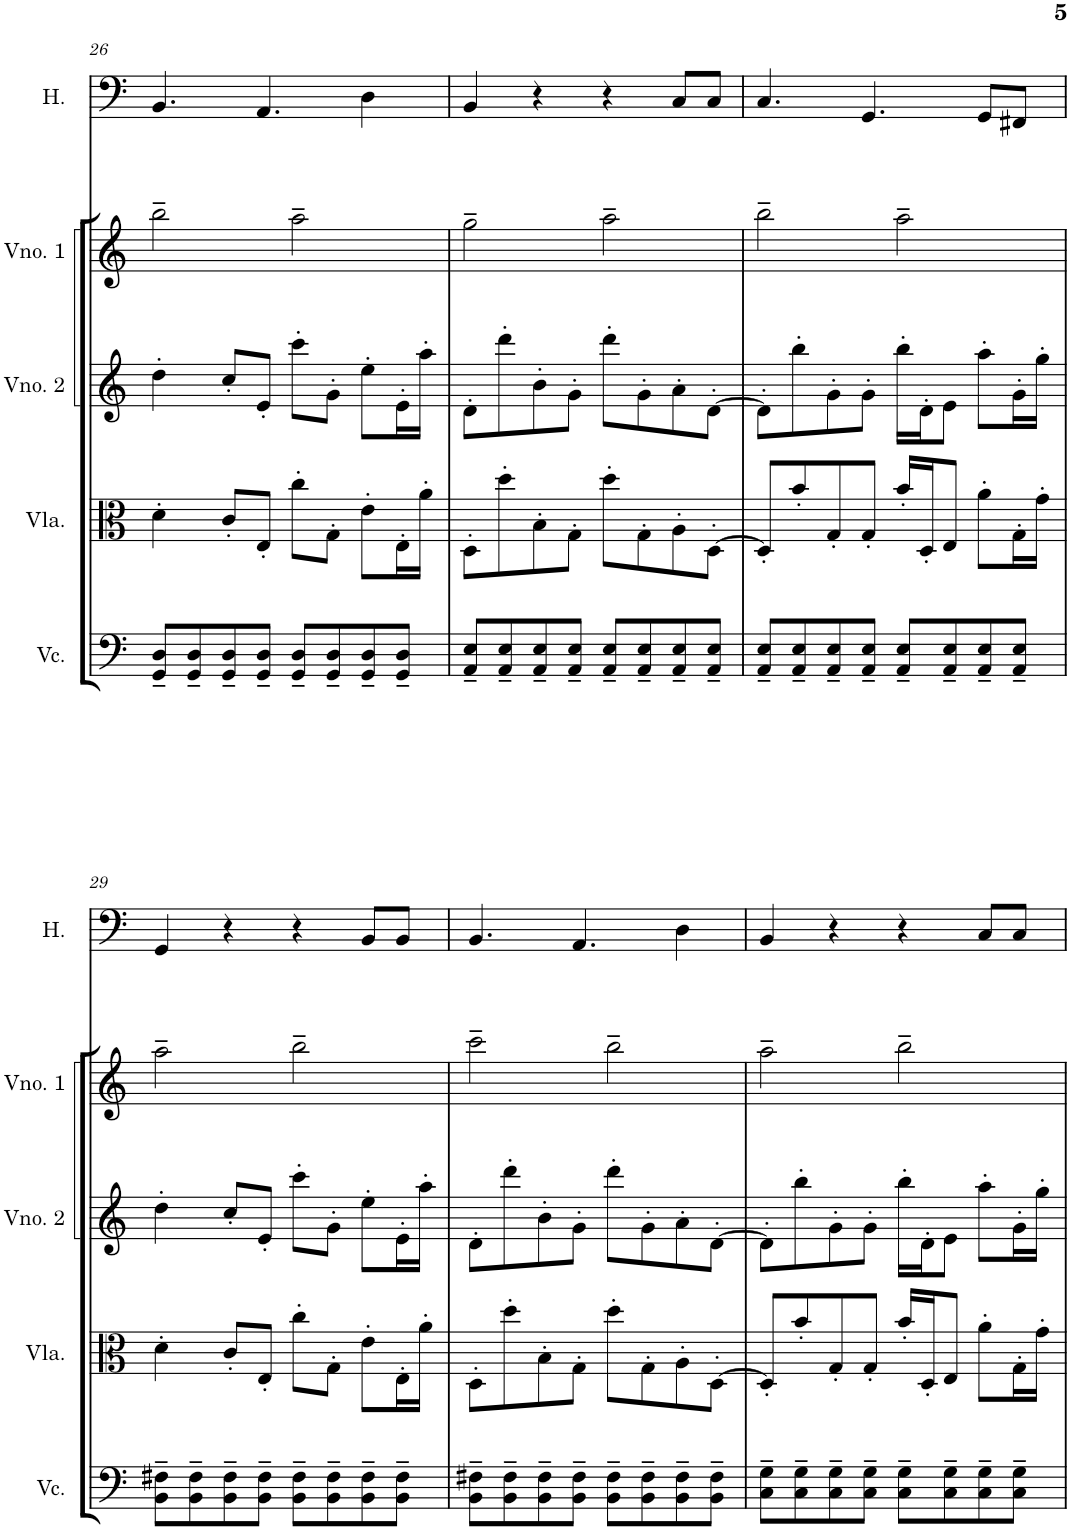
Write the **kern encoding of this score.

**kern	**kern	**kern	**kern	**kern
*part5	*part4	*part3	*part2	*part1
*staff5	*staff4	*staff3	*staff2	*staff1
*I"Violoncelo	*I"Viola	*I"Violino 2	*I"Violino 1	*I"Homens
*I'Vc.	*I'Vla.	*I'Vno. 2	*I'Vno. 1	*I'H.
!!LO:PB:g=z
*clefF4	*clefC3	*clefG2	*clefG2	*clefF4
*k[]	*k[]	*k[]	*k[]	*k[]
*M4/4	*M4/4	*M4/4	*M4/4	*M4/4
=26	=26	=26	=26	=26
8GG/~ 8D/~L	4d'\	4dd'\	2bb~\	4.BB/
8GG/~ 8D/~	.	.	.	.
8GG/~ 8D/~	8c'/L	8cc'/L	.	.
8GG/~ 8D/~J	8E'/J	8e'/J	.	4.AA/
8GG/~ 8D/~L	8cc'\L	8ccc'\L	2aa~\	.
8GG/~ 8D/~	8G'\J	8g'\J	.	.
8GG/~ 8D/~	8e'\L	8ee'\L	.	4D\
8GG/~ 8D/~J	16E'\L	16e'\L	.	.
.	16a'\JJ	16aa'\JJ	.	.
=27	=27	=27	=27	=27
8AA/~ 8E/~L	8D'\L	8d'\L	2gg~\	4BB/
8AA/~ 8E/~	8dd'\	8ddd'\	.	.
8AA/~ 8E/~	8B'\	8b'\	.	4r
8AA/~ 8E/~J	8G'\J	8g'\J	.	.
8AA/~ 8E/~L	8dd'\L	8ddd'\L	2aa~\	4r
8AA/~ 8E/~	8G'\	8g'\	.	.
8AA/~ 8E/~	8A'\	8a'\	.	8C/L
8AA/~ 8E/~J	[8D'\J	[8d'\J	.	8C/J
=28	=28	=28	=28	=28
8AA/~ 8E/~L	8D'/L]	8d'\L]	2bb~\	4.C/
8AA/~ 8E/~	8b'/	8bb'\	.	.
8AA/~ 8E/~	8G'/	8g'\	.	.
8AA/~ 8E/~J	8G'/J	8g'\J	.	4.GG/
8AA/~ 8E/~L	16b'/LL	16bb'\LL	2aa~\	.
.	16D'/J	16d'\J	.	.
8AA/~ 8E/~	8E/J	8e\J	.	.
8AA/~ 8E/~	8a'\L	8aa'\L	.	8GG/L
8AA/~ 8E/~J	16G'\L	16g'\L	.	8FF#X/J
.	16g'\JJ	16gg'\JJ	.	.
!!LO:LB:g=z
=29	=29	=29	=29	=29
8BB\~ 8F#X\~L	4d'\	4dd'\	2aa~\	4GG/
8BB\~ 8F#\~	.	.	.	.
8BB\~ 8F#\~	8c'/L	8cc'/L	.	4r
8BB\~ 8F#\~J	8E'/J	8e'/J	.	.
8BB\~ 8F#\~L	8cc'\L	8ccc'\L	2bb~\	4r
8BB\~ 8F#\~	8G'\J	8g'\J	.	.
8BB\~ 8F#\~	8e'\L	8ee'\L	.	8BB/L
8BB\~ 8F#\~J	16E'\L	16e'\L	.	8BB/J
.	16a'\JJ	16aa'\JJ	.	.
=30	=30	=30	=30	=30
8BB\~ 8F#X\~L	8D'\L	8d'\L	2ccc~\	4.BB/
8BB\~ 8F#\~	8dd'\	8ddd'\	.	.
8BB\~ 8F#\~	8B'\	8b'\	.	.
8BB\~ 8F#\~J	8G'\J	8g'\J	.	4.AA/
8BB\~ 8F#\~L	8dd'\L	8ddd'\L	2bb~\	.
8BB\~ 8F#\~	8G'\	8g'\	.	.
8BB\~ 8F#\~	8A'\	8a'\	.	4D\
8BB\~ 8F#\~J	[8D'\J	[8d'\J	.	.
=31	=31	=31	=31	=31
8C\~ 8G\~L	8D'/L]	8d'\L]	2aa~\	4BB/
8C\~ 8G\~	8b'/	8bb'\	.	.
8C\~ 8G\~	8G'/	8g'\	.	4r
8C\~ 8G\~J	8G'/J	8g'\J	.	.
8C\~ 8G\~L	16b'/LL	16bb'\LL	2bb~\	4r
.	16D'/J	16d'\J	.	.
8C\~ 8G\~	8E/J	8e\J	.	.
8C\~ 8G\~	8a'\L	8aa'\L	.	8C/L
8C\~ 8G\~J	16G'\L	16g'\L	.	8C/J
.	16g'\JJ	16gg'\JJ	.	.
=	=	=	=	=
*-	*-	*-	*-	*-
